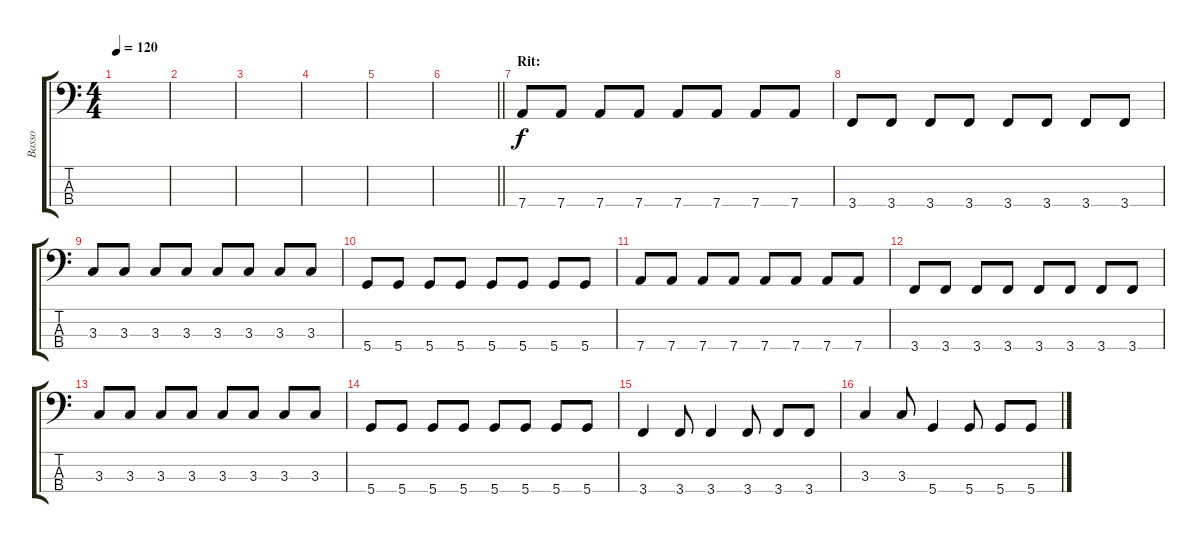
\track ("Basso" "Basso") {instrument electricbassfinger}
\staff {score tabs}
\tuning (G2 D2 A1 D1) {hide}
\ts (4 4)
\tempo 120
\clef f4
\ks c
|
|
|
|
|
\barLineRight lightlight
|
\section ("" "Rit:")
7.4.8 7.4.8 7.4.8 7.4.8 7.4.8 7.4.8 7.4.8 7.4.8 |
3.4.8 3.4.8 3.4.8 3.4.8 3.4.8 3.4.8 3.4.8 3.4.8 |
3.3.8 3.3.8 3.3.8 3.3.8 3.3.8 3.3.8 3.3.8 3.3.8 |
5.4.8 5.4.8 5.4.8 5.4.8 5.4.8 5.4.8 5.4.8 5.4.8 |
7.4.8 7.4.8 7.4.8 7.4.8 7.4.8 7.4.8 7.4.8 7.4.8 |
3.4.8 3.4.8 3.4.8 3.4.8 3.4.8 3.4.8 3.4.8 3.4.8 |
3.3.8 3.3.8 3.3.8 3.3.8 3.3.8 3.3.8 3.3.8 3.3.8 |
5.4.8 5.4.8 5.4.8 5.4.8 5.4.8 5.4.8 5.4.8 5.4.8 |
3.4.4 3.4.8 3.4.4 3.4.8 3.4.8 3.4.8 |
3.3.4 3.3.8 5.4.4 5.4.8 5.4.8 5.4.8
